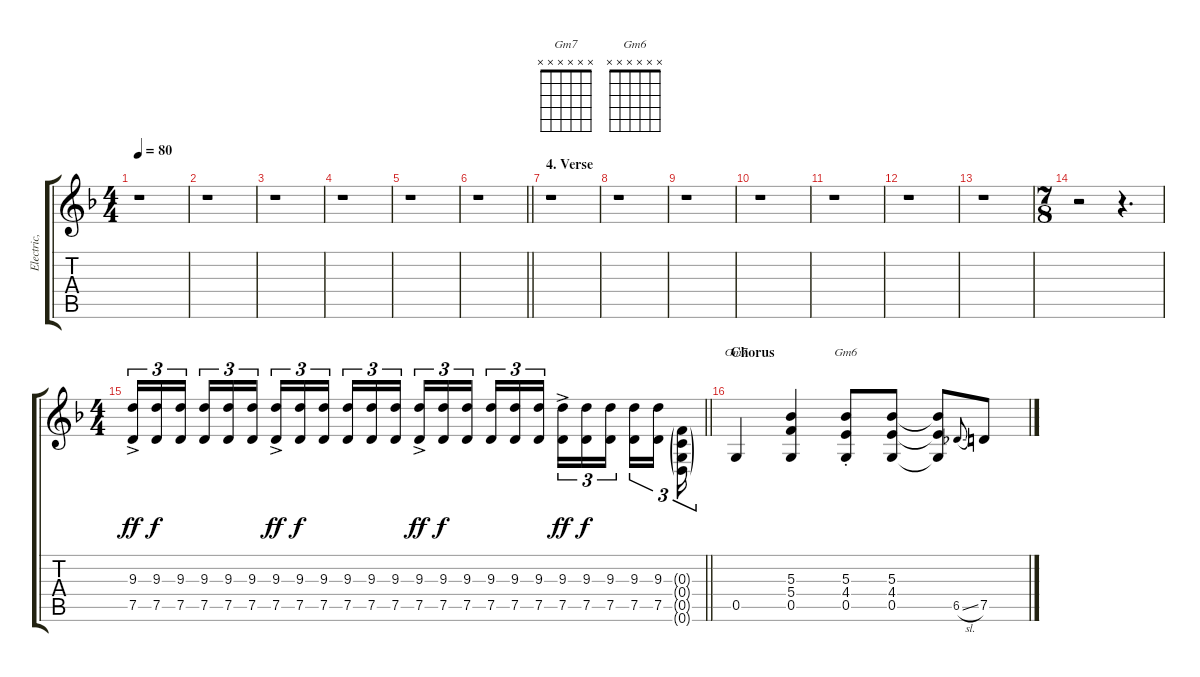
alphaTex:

\track ("Electric, overdrive: main" "Electric, ") {instrument overdrivenguitar}
\staff {score tabs}
\tuning (D4 A3 F3 C3 G2 D2) {hide}
\chord ("Gm7" x x x x x x)
\chord ("Gm6" x x x x x x)
\ts (4 4)
\tempo 80
\clef g2
\ks dminor
r.1{dy f} |
r.1 |
r.1 |
r.1 |
r.1 |
\barLineRight lightlight
r.1 |
\section ("" "4. Verse")
r.1 |
r.1 |
r.1 |
r.1 |
r.1 |
r.1 |
r.1 |
\ts (7 8)
r.2 r.4{d} |
\ts (4 4)
\barLineRight lightlight
(9.3{ac} 7.5{ac}).16{tu (3 2) dy ff} (9.3 7.5).16{tu (3 2) dy f} (9.3 7.5).16{tu (3 2) beam splitsecondary} (9.3 7.5).16{tu (3 2)} (9.3 7.5).16{tu (3 2)} (9.3 7.5).16{tu (3 2)} (9.3{ac} 7.5{ac}).16{tu (3 2) dy ff} (9.3 7.5).16{tu (3 2) dy f} (9.3 7.5).16{tu (3 2) beam splitsecondary} (9.3 7.5).16{tu (3 2)} (9.3 7.5).16{tu (3 2)} (9.3 7.5).16{tu (3 2)} (9.3{ac} 7.5{ac}).16{tu (3 2) dy ff} (9.3 7.5).16{tu (3 2) dy f} (9.3 7.5).16{tu (3 2) beam splitsecondary} (9.3 7.5).16{tu (3 2)} (9.3 7.5).16{tu (3 2)} (9.3 7.5).16{tu (3 2)} (9.3{ac} 7.5{ac}).16{tu (3 2) dy ff beam Down} (9.3 7.5).16{tu (3 2) dy f beam Down} (9.3 7.5).16{tu (3 2) beam Down beam splitsecondary} (9.3 7.5).16{tu (3 2) beam Down} (9.3 7.5).16{tu (3 2) beam Down beam split} (0.3{g} 0.4{g} 0.5{g} 0.6{g}).16{tu (3 2) beam Down} |
\section ("" "Chorus")
0.5.4{ch "Gm7"} (5.3 5.4 0.5).4 (5.3{st} 4.4{st} 0.5{st}).8{ch "Gm6"} (5.3 4.4 0.5).8 (5.3{t} 4.4{t} 0.5{t}).8 6.5{sl}.8{gr onbeat} 7.5.8
